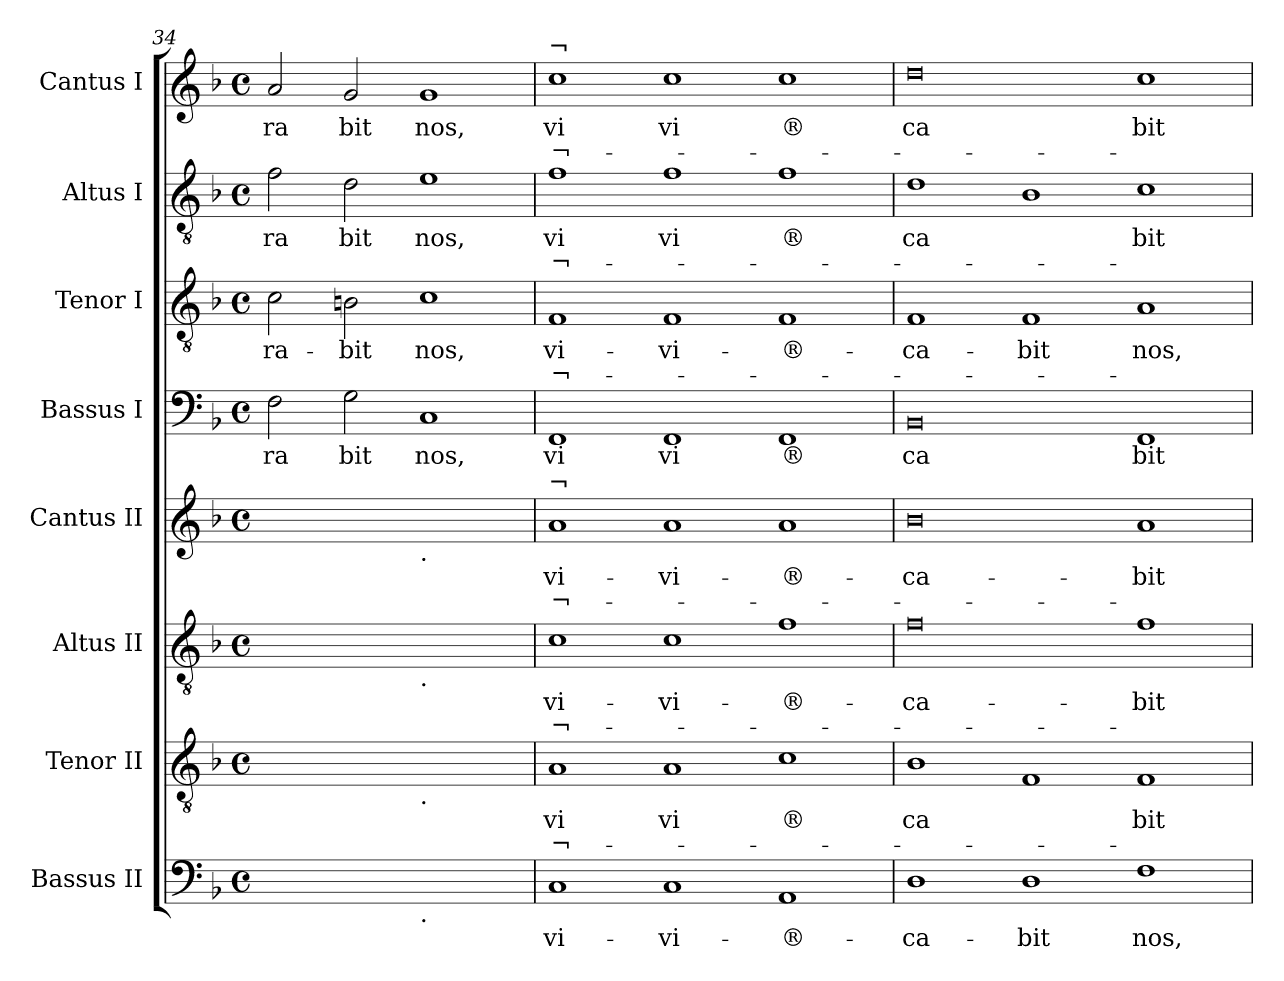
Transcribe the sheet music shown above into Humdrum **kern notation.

**kern	**text	**kern	**text	**text	**kern	**text	**text	**kern	**text	**text	**kern	**text	**kern	**text	**text	**kern	**text	**text	**kern	**text	**text
*part8	*part8	*part7	*part7	*part7	*part6	*part6	*part6	*part5	*part5	*part5	*part4	*part4	*part3	*part3	*part3	*part2	*part2	*part2	*part1	*part1	*part1
*staff8	*staff8	*staff7	*staff7	*staff7	*staff6	*staff6	*staff6	*staff5	*staff5	*staff5	*staff4	*staff4	*staff3	*staff3	*staff3	*staff2	*staff2	*staff2	*staff1	*staff1	*staff1
*I"Bassus II	*	*I"Tenor II	*	*	*I"Altus II	*	*	*I"Cantus II	*	*	*I"Bassus I	*	*I"Tenor I	*	*	*I"Altus I	*	*	*I"Cantus I	*	*
*clefF4	*	*clefGv2	*	*	*clefGv2	*	*	*clefG2	*	*	*clefF4	*	*clefGv2	*	*	*clefGv2	*	*	*clefG2	*	*
*ITrd-3c-5	*	*ITrd-3c-5	*	*	*ITrd-3c-5	*	*	*ITrd-3c-5	*	*	*ITrd-3c-5	*	*	*	*	*ITrd-3c-5	*	*	*ITrd-3c-5	*	*
*k[b-e-]	*	*k[b-e-]	*	*	*k[b-e-]	*	*	*k[b-e-]	*	*	*k[b-e-]	*	*k[b-]	*	*	*k[b-e-]	*	*	*k[b-e-]	*	*
*B-:	*	*B-:	*	*	*B-:	*	*	*B-:	*	*	*B-:	*	*F:	*	*	*B-:	*	*	*B-:	*	*
*M4/4	*	*M4/4	*	*	*M4/4	*	*	*M4/4	*	*	*M4/4	*	*M4/4	*	*	*M4/4	*	*	*M4/4	*	*
*met(c)	*	*met(c)	*	*	*met(c)	*	*	*met(c)	*	*	*met(c)	*	*met(c)	*	*	*met(c)	*	*	*met(c)	*	*
=34	=34	=34	=34	=34	=34	=34	=34	=34	=34	=34	=34	=34	=34	=34	=34	=34	=34	=34	=34	=34	=34
!	!	!	!	!	!	!	!	!	!	!	!	!LO:LY:b	!	!LO:LY:b	!	!	!LO:LY:b	!	!	!LO:LY:b	!
1ryy	.	1ryy	.	.	1ryy	.	.	1ryy	.	.	2B-\	ra	2c\	-ra-	.	2b-\	ra	.	2dd/	ra	.
!	!	!	!	!	!	!	!	!	!	!	!	!LO:LY:b	!	!LO:LY:b	!	!	!LO:LY:b	!	!	!LO:LY:b	!
.	.	.	.	.	.	.	.	.	.	.	2c\	bit	2Bn\	-bit	.	2g\	bit	.	2cc/	bit	.
!	!	!	!	!	!	!	!	!LO:TX:b:t=.	!	!	!	!	!	!	!	!	!	!	!	!	!
!	!	!	!	!	!LO:TX:b:t=.	!	!	!	!	!	!	!	!	!	!	!	!	!	!	!	!
!	!	!LO:TX:b:t=.	!	!	!	!	!	!	!	!	!	!	!	!	!	!	!	!	!	!	!
!LO:TX:b:t=.	!	!	!	!	!	!	!	!	!	!	!	!	!	!	!	!	!	!	!	!	!
!	!	!	!	!	!	!	!	!	!	!	!	!LO:LY:b	!	!LO:LY:b	!	!	!LO:LY:b	!	!	!LO:LY:b	!
1ryy	.	1ryy	.	.	1ryy	.	.	1ryy	.	.	1F	nos,	1c	nos,	.	1a	nos,	.	1cc	nos,	.
=35	=35	=35	=35	=35	=35	=35	=35	=35	=35	=35	=35	=35	=35	=35	=35	=35	=35	=35	=35	=35	=35
!	!	!	!	!	!	!	!	!	!	!	!	!	!	!	!	!	!	!	!LO:TX:a:t=¬	!	!
!	!	!	!	!	!	!	!	!LO:TX:a:t=¬	!	!	!	!	!	!	!	!	!	!	!	!	!
!	!LO:LY:b	!	!LO:LY:b	!LO:LY:b	!	!LO:LY:b	!LO:LY:b	!	!LO:LY:b	!LO:LY:b	!	!LO:LY:b	!	!LO:LY:b	!LO:LY:b	!	!LO:LY:b	!LO:LY:b	!	!LO:LY:b	!LO:LY:b
1F	vi-	1d	vi	¬-	1f	vi-	-¬-	1dd	vi-	-¬-	1BB-	vi	1F	vi-	-¬-	1b-	vi	¬-	1ff	vi	¬-
!	!LO:LY:b	!	!LO:LY:b	!	!	!LO:LY:b	!	!	!LO:LY:b	!	!	!LO:LY:b	!	!LO:LY:b	!	!	!LO:LY:b	!	!	!LO:LY:b	!
1F	-vi-	1d	-vi	.	1f	-vi-	.	1dd	-vi-	.	1BB-	vi	1F	-vi-	.	1b-	-vi	.	1ff	-vi	.
!	!LO:LY:b	!	!LO:LY:b	!	!	!LO:LY:b	!	!	!LO:LY:b	!	!	!LO:LY:b	!	!LO:LY:b	!	!	!LO:LY:b	!	!	!LO:LY:b	!
1D	-®-	1f	®	.	1b-	-®-	.	1dd	-®-	.	1BB-	®	1F	-®-	.	1b-	®	.	1ff	®	.
=36	=36	=36	=36	=36	=36	=36	=36	=36	=36	=36	=36	=36	=36	=36	=36	=36	=36	=36	=36	=36	=36
!	!LO:LY:b	!	!LO:LY:b	!	!	!LO:LY:b	!	!	!LO:LY:b	!	!	!LO:LY:b	!	!LO:LY:b	!	!	!LO:LY:b	!	!	!LO:LY:b	!
1G	-ca-	1e-	ca	.	0b-	-ca-	.	0ee-	-ca-	.	0E-	ca	1F	-ca-	.	1g	ca	.	0gg	ca	.
!	!LO:LY:b	!	!	!	!	!	!	!	!	!	!	!	!	!LO:LY:b	!	!	!	!	!	!	!
1G	-bit	1B-	.	.	.	.	.	.	.	.	.	.	1F	-bit	.	1e-	.	.	.	.	.
!	!LO:LY:b	!	!LO:LY:b	!	!	!LO:LY:b	!	!	!LO:LY:b	!	!	!LO:LY:b	!	!LO:LY:b	!	!	!LO:LY:b	!	!	!LO:LY:b	!
1B-	nos,	1B-	bit	.	1b-	-bit	.	1dd	-bit	.	1BB-	bit	1A	nos,	.	1f	bit	.	1ff	bit	.
=	=	=	=	=	=	=	=	=	=	=	=	=	=	=	=	=	=	=	=	=	=
*-	*-	*-	*-	*-	*-	*-	*-	*-	*-	*-	*-	*-	*-	*-	*-	*-	*-	*-	*-	*-	*-
